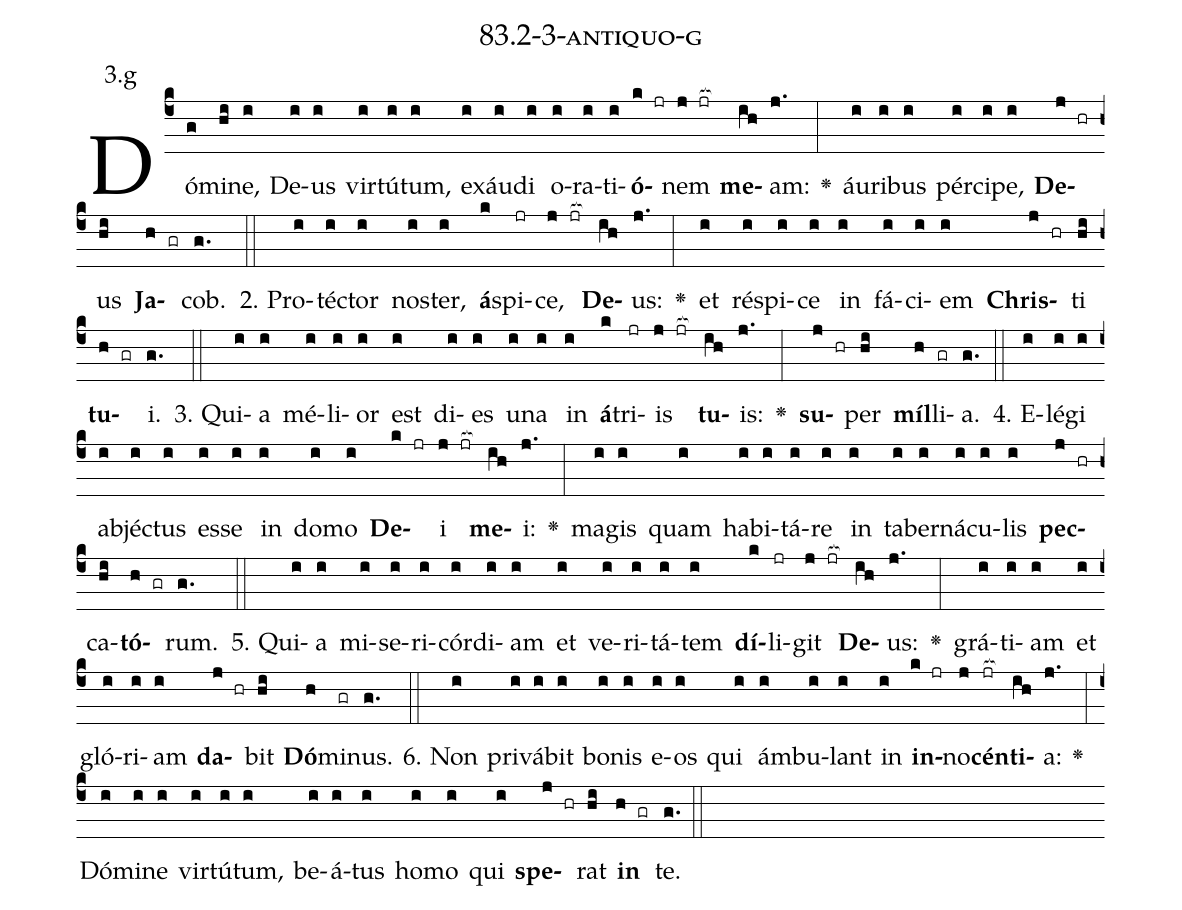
name: 83.2-3-antiquo-g;
annotation: 3.g;
%%
(c4)Dó(g)mi(hi)ne,(i) De(i)us(i) vir(i)tú(i)tum,(i) ex(i)áu(i)di(i) o(i)ra(i)ti(i)<b>ó</b>(k jr)nem(j jr[ocb:1{]) <b>me</b>(ih[ocb:0}])am:(j.) <v>\greheightstar</v>(:) áu(i)ri(i)bus(i) pér(i)ci(i)pe,(i) <b>De</b>(j hr)us(hi) <b>Ja</b>(h gr)cob.(g.) (::)
2. Pro(i)téc(i)tor(i) nos(i)ter,(i) <b>á</b>(k)spi(jr)ce,(j jr[ocb:1{]) <b>De</b>(ih[ocb:0}])us:(j.) <v>\greheightstar</v>(:) et(i) ré(i)spi(i)ce(i) in(i) fá(i)ci(i)em(i) <b>Chris</b>(j hr)ti(hi) <b>tu</b>(h gr)i.(g.) (::)
3. Qui(i)a(i) mé(i)li(i)or(i) est(i) di(i)es(i) u(i)na(i) in(i) <b>á</b>(k)tri(jr)is(j jr[ocb:1{]) <b>tu</b>(ih[ocb:0}])is:(j.) <v>\greheightstar</v>(:) <b>su</b>(j hr)per(hi) <b>míl</b>(h)li(gr)a.(g.) (::)
4. E(i)lé(i)gi(i) ab(i)jéc(i)tus(i) es(i)se(i) in(i) do(i)mo(i) <b>De</b>(k jr)i(j jr[ocb:1{]) <b>me</b>(ih[ocb:0}])i:(j.) <v>\greheightstar</v>(:) ma(i)gis(i) quam(i) ha(i)bi(i)tá(i)re(i) in(i) ta(i)ber(i)ná(i)cu(i)lis(i) <b>pec</b>(j hr)ca(hi)<b>tó</b>(h gr)rum.(g.) (::)
5. Qui(i)a(i) mi(i)se(i)ri(i)cór(i)di(i)am(i) et(i) ve(i)ri(i)tá(i)tem(i) <b>dí</b>(k)li(jr)git(j jr[ocb:1{]) <b>De</b>(ih[ocb:0}])us:(j.) <v>\greheightstar</v>(:) grá(i)ti(i)am(i) et(i) gló(i)ri(i)am(i) <b>da</b>(j hr)bit(hi) <b>Dó</b>(h)mi(gr)nus.(g.) (::)
6. Non(i) pri(i)vá(i)bit(i) bo(i)nis(i) e(i)os(i) qui(i) ám(i)bu(i)lant(i) in(i) <b>in</b>(k jr)no(j)<b>cén</b>(jr[ocb:1{])<b>ti</b>(ih[ocb:0}])a:(j.) <v>\greheightstar</v>(:) Dó(i)mi(i)ne(i) vir(i)tú(i)tum,(i) be(i)á(i)tus(i) ho(i)mo(i) qui(i) <b>spe</b>(j hr)rat(hi) <b>in</b>(h gr) te.(g.) (::)
